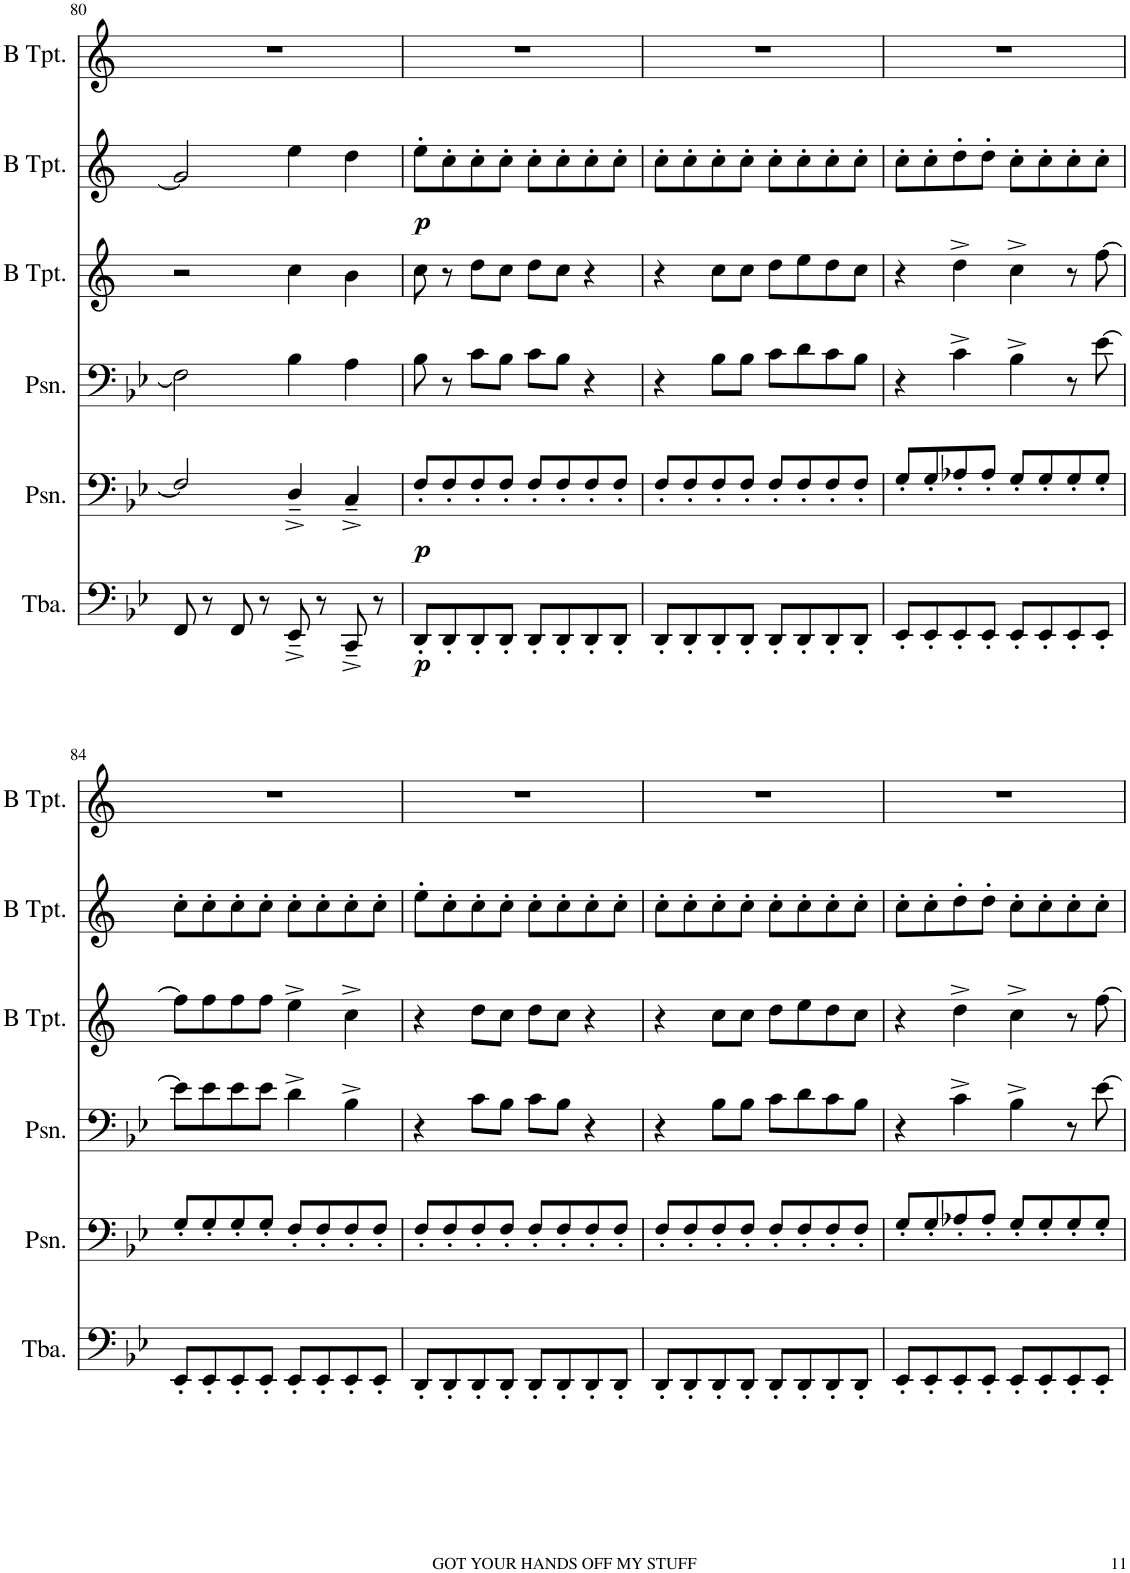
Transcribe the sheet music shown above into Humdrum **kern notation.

**kern	**dynam	**kern	**dynam	**kern	**kern	**kern	**dynam	**kern
*part6	*part6	*part5	*part5	*part4	*part3	*part2	*part2	*part1
*staff6	*staff6	*staff5	*staff5	*staff4	*staff3	*staff2	*staff2	*staff1
*I"Tuba	*	*I"Posaune	*	*I"Posaune	*I"Trompete in B	*I"Trompete in B	*	*I"Trompete in B
*I'Tba.	*	*I'Psn.	*	*I'Psn.	*	*	*	*
!!LO:PB:g=z
*clefF4	*	*clefF4	*	*clefF4	*clefG2	*clefG2	*	*clefG2
*	*	*	*	*	*Trd1c2	*Trd1c2	*	*Trd1c2
*k[b-e-]	*	*k[b-e-]	*	*k[b-e-]	*k[]	*k[]	*	*k[]
*M4/4	*	*M4/4	*	*M4/4	*M4/4	*M4/4	*	*M4/4
=80	=80	=80	=80	=80	=80	=80	=80	=80
8FF/	.	2F/]	.	2F\]	2r	2g/]	.	1r
8r	.	.	.	.	.	.	.	.
8FF/	.	.	.	.	.	.	.	.
8r	.	.	.	.	.	.	.	.
8EE-~^/	.	4D~^/	.	4B-\	4cc\	4ee\	.	.
8r	.	.	.	.	.	.	.	.
8CC~^/	.	4C~^/	.	4A\	4b\	4dd\	.	.
8r	.	.	.	.	.	.	.	.
=81	=81	=81	=81	=81	=81	=81	=81	=81
!	!LO:DY:b	!	!LO:DY:b	!	!	!	!LO:DY:b	!
8DD'/L	p	8F'/L	p	8B-\	8cc\	8ee'\L	p	1r
8DD'/	.	8F'/	.	8r	8r	8cc'\	.	.
8DD'/	.	8F'/	.	8c\L	8dd\L	8cc'\	.	.
8DD'/J	.	8F'/J	.	8B-\J	8cc\J	8cc'\J	.	.
8DD'/L	.	8F'/L	.	8c\L	8dd\L	8cc'\L	.	.
8DD'/	.	8F'/	.	8B-\J	8cc\J	8cc'\	.	.
8DD'/	.	8F'/	.	4r	4r	8cc'\	.	.
8DD'/J	.	8F'/J	.	.	.	8cc'\J	.	.
=82	=82	=82	=82	=82	=82	=82	=82	=82
8DD'/L	.	8F'/L	.	4r	4r	8cc'\L	.	1r
8DD'/	.	8F'/	.	.	.	8cc'\	.	.
8DD'/	.	8F'/	.	8B-\L	8cc\L	8cc'\	.	.
8DD'/J	.	8F'/J	.	8B-\J	8cc\J	8cc'\J	.	.
8DD'/L	.	8F'/L	.	8c\L	8dd\L	8cc'\L	.	.
8DD'/	.	8F'/	.	8d\	8ee\	8cc'\	.	.
8DD'/	.	8F'/	.	8c\	8dd\	8cc'\	.	.
8DD'/J	.	8F'/J	.	8B-\J	8cc\J	8cc'\J	.	.
=83	=83	=83	=83	=83	=83	=83	=83	=83
8EE-'/L	.	8G'/L	.	4r	4r	8cc'\L	.	1r
8EE-'/	.	8G'/	.	.	.	8cc'\	.	.
8EE-'/	.	8A-X'/	.	4c^\	4dd^\	8dd'\	.	.
8EE-'/J	.	8A-'/J	.	.	.	8dd'\J	.	.
8EE-'/L	.	8G'/L	.	4B-^\	4cc^\	8cc'\L	.	.
8EE-'/	.	8G'/	.	.	.	8cc'\	.	.
8EE-'/	.	8G'/	.	8r	8r	8cc'\	.	.
8EE-'/J	.	8G'/J	.	[>8e-\	[>8ff\	8cc'\J	.	.
!!LO:LB:g=z
=84	=84	=84	=84	=84	=84	=84	=84	=84
8EE-'/L	.	8G'/L	.	8e-\L]	8ff\L]	8cc'\L	.	1r
8EE-'/	.	8G'/	.	8e-\	8ff\	8cc'\	.	.
8EE-'/	.	8G'/	.	8e-\	8ff\	8cc'\	.	.
8EE-'/J	.	8G'/J	.	8e-\J	8ff\J	8cc'\J	.	.
8EE-'/L	.	8F'/L	.	4d^\	4ee^\	8cc'\L	.	.
8EE-'/	.	8F'/	.	.	.	8cc'\	.	.
8EE-'/	.	8F'/	.	4B-^\	4cc^\	8cc'\	.	.
8EE-'/J	.	8F'/J	.	.	.	8cc'\J	.	.
=85	=85	=85	=85	=85	=85	=85	=85	=85
8DD'/L	.	8F'/L	.	4r	4r	8ee'\L	.	1r
8DD'/	.	8F'/	.	.	.	8cc'\	.	.
8DD'/	.	8F'/	.	8c\L	8dd\L	8cc'\	.	.
8DD'/J	.	8F'/J	.	8B-\J	8cc\J	8cc'\J	.	.
8DD'/L	.	8F'/L	.	8c\L	8dd\L	8cc'\L	.	.
8DD'/	.	8F'/	.	8B-\J	8cc\J	8cc'\	.	.
8DD'/	.	8F'/	.	4r	4r	8cc'\	.	.
8DD'/J	.	8F'/J	.	.	.	8cc'\J	.	.
=86	=86	=86	=86	=86	=86	=86	=86	=86
8DD'/L	.	8F'/L	.	4r	4r	8cc'\L	.	1r
8DD'/	.	8F'/	.	.	.	8cc'\	.	.
8DD'/	.	8F'/	.	8B-\L	8cc\L	8cc'\	.	.
8DD'/J	.	8F'/J	.	8B-\J	8cc\J	8cc'\J	.	.
8DD'/L	.	8F'/L	.	8c\L	8dd\L	8cc'\L	.	.
8DD'/	.	8F'/	.	8d\	8ee\	8cc'\	.	.
8DD'/	.	8F'/	.	8c\	8dd\	8cc'\	.	.
8DD'/J	.	8F'/J	.	8B-\J	8cc\J	8cc'\J	.	.
=87	=87	=87	=87	=87	=87	=87	=87	=87
8EE-'/L	.	8G'/L	.	4r	4r	8cc'\L	.	1r
8EE-'/	.	8G'/	.	.	.	8cc'\	.	.
8EE-'/	.	8A-X'/	.	4c^\	4dd^\	8dd'\	.	.
8EE-'/J	.	8A-'/J	.	.	.	8dd'\J	.	.
8EE-'/L	.	8G'/L	.	4B-^\	4cc^\	8cc'\L	.	.
8EE-'/	.	8G'/	.	.	.	8cc'\	.	.
8EE-'/	.	8G'/	.	8r	8r	8cc'\	.	.
8EE-'/J	.	8G'/J	.	[>8e-\	[>8ff\	8cc'\J	.	.
=	=	=	=	=	=	=	=	=
*-	*-	*-	*-	*-	*-	*-	*-	*-
